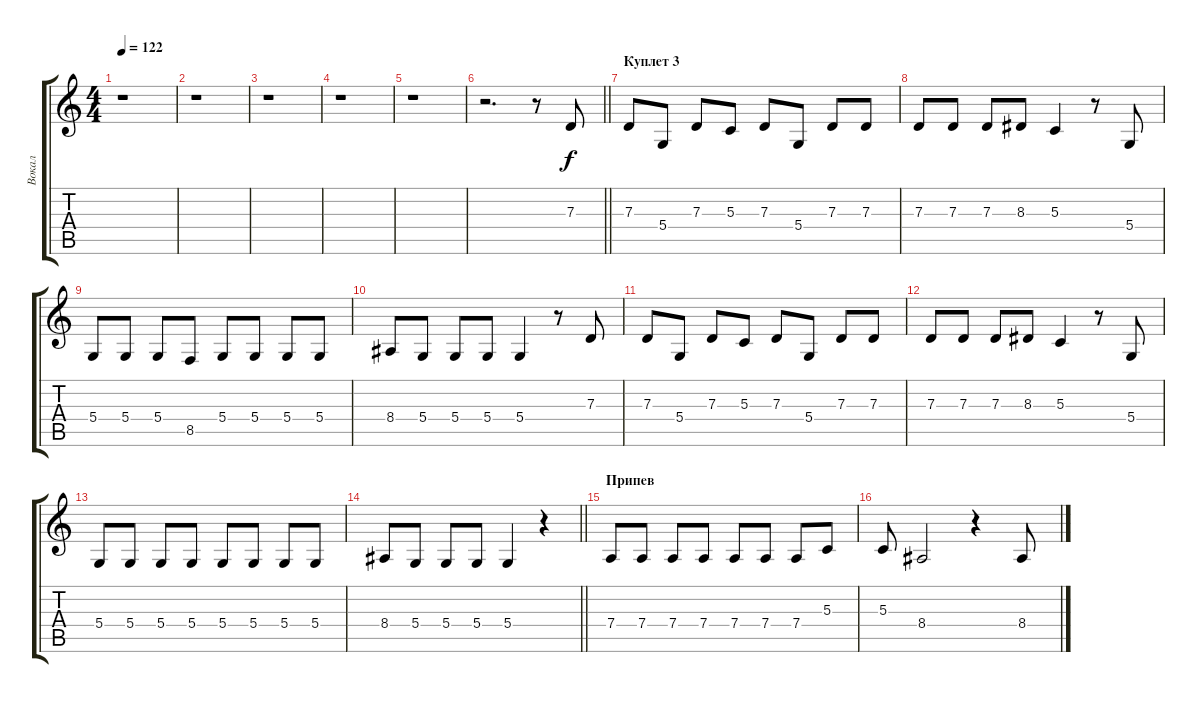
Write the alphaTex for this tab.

\track ("Вокал" "Вокал") {instrument tenorsax}
\staff {score tabs}
\tuning (E4 B3 G3 D3 A2 E2) {hide}
\ts (4 4)
\tempo 122
\clef g2
\ks c
r.1{dy f} |
r.1 |
r.1 |
r.1 |
r.1 |
\barLineRight lightlight
r.2{d} r.8 7.3.8 |
\section ("" "Куплет 3")
7.3.8 5.4.8 7.3.8 5.3.8 7.3.8 5.4.8 7.3.8 7.3.8 |
7.3.8 7.3.8 7.3.8 8.3.8 5.3.4 r.8 5.4.8 |
5.4.8 5.4.8 5.4.8 8.5.8 5.4.8 5.4.8 5.4.8 5.4.8 |
8.4.8 5.4.8 5.4.8 5.4.8 5.4.4 r.8 7.3.8 |
7.3.8 5.4.8 7.3.8 5.3.8 7.3.8 5.4.8 7.3.8 7.3.8 |
7.3.8 7.3.8 7.3.8 8.3.8 5.3.4 r.8 5.4.8 |
5.4.8 5.4.8 5.4.8 5.4.8 5.4.8 5.4.8 5.4.8 5.4.8 |
\barLineRight lightlight
8.4.8 5.4.8 5.4.8 5.4.8 5.4.4 r.4 |
\section ("" "Припев")
7.4.8 7.4.8 7.4.8 7.4.8 7.4.8 7.4.8 7.4.8 5.3.8 |
5.3.8 8.4.2 r.4 8.4.8
